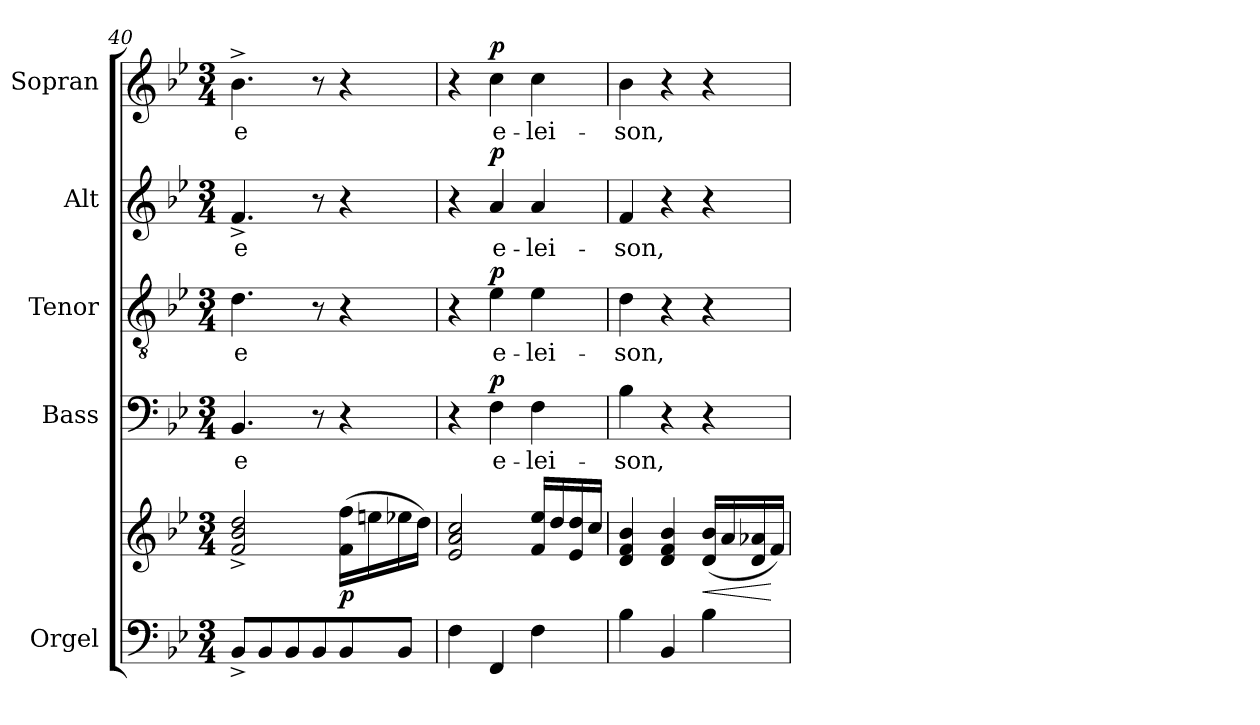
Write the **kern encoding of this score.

**kern	**kern	**dynam	**kern	**text	**dynam	**kern	**text	**dynam	**kern	**text	**dynam	**kern	**text	**dynam
*part5	*part5	*part5	*part4	*part4	*part4	*part3	*part3	*part3	*part2	*part2	*part2	*part1	*part1	*part1
*staff6	*staff5	*staff5/6	*staff4	*staff4	*staff4	*staff3	*staff3	*staff3	*staff2	*staff2	*staff2	*staff1	*staff1	*staff1
*I"Orgel	*	*	*I"Bass	*	*	*I"Tenor	*	*	*I"Alt	*	*	*I"Sopran	*	*
*I'Org.	*	*	*I'B.	*	*	*I'T.	*	*	*I'A.	*	*	*I'S.	*	*
!!LO:LB:g=z
*clefF4	*clefG2	*	*clefF4	*	*	*clefGv2	*	*	*clefG2	*	*	*clefG2	*	*
*k[b-e-]	*k[b-e-]	*	*k[b-e-]	*	*	*k[b-e-]	*	*	*k[b-e-]	*	*	*k[b-e-]	*	*
*B-:	*B-:	*	*B-:	*	*	*B-:	*	*	*B-:	*	*	*B-:	*	*
*M3/4	*M3/4	*	*M3/4	*	*	*M3/4	*	*	*M3/4	*	*	*M3/4	*	*
=40	=40	=40	=40	=40	=40	=40	=40	=40	=40	=40	=40	=40	=40	=40
!	!	!	!	!LO:LY:b	!	!	!LO:LY:b	!	!	!LO:LY:b	!	!	!LO:LY:b	!
8BB-^</L	2f/^< 2b-/^< 2dd/^<	.	4.BB-/	-e	.	4.d\	-e	.	4.f^>/	-e	.	4.b-^>\	-e	.
8BB-/	.	.	.	.	.	.	.	.	.	.	.	.	.	.
8BB-/	.	.	.	.	.	.	.	.	.	.	.	.	.	.
8BB-/	.	.	8r	.	.	8r	.	.	8r	.	.	8r	.	.
!	!	!LO:DY:b	!	!	!	!	!	!	!	!	!	!	!	!
8BB-/	(>16f\ 16ff\LL	p	4r	.	.	4r	.	.	4r	.	.	4r	.	.
.	16een\	.	.	.	.	.	.	.	.	.	.	.	.	.
8BB-/J	16ee-X\	.	.	.	.	.	.	.	.	.	.	.	.	.
.	16dd\JJ)	.	.	.	.	.	.	.	.	.	.	.	.	.
=41	=41	=41	=41	=41	=41	=41	=41	=41	=41	=41	=41	=41	=41	=41
4F\	2e-/ 2a/ 2cc/	.	4r	.	.	4r	.	.	4r	.	.	4r	.	.
!	!	!	!	!LO:LY:b	!LO:DY:a	!	!LO:LY:b	!LO:DY:a	!	!LO:LY:b	!LO:DY:a	!	!LO:LY:b	!LO:DY:a
4FF/	.	.	4F\	e-	p	4e-\	e-	p	4a/	e-	p	4cc\	e-	p
!	!	!	!	!LO:LY:b	!	!	!LO:LY:b	!	!	!LO:LY:b	!	!	!LO:LY:b	!
4F\	16f/ 16ee-/LL	.	4F\	-lei-	.	4e-\	-lei-	.	4a/	-lei-	.	4cc\	-lei-	.
.	16dd/	.	.	.	.	.	.	.	.	.	.	.	.	.
.	16e-/ 16dd/	.	.	.	.	.	.	.	.	.	.	.	.	.
.	16cc/JJ	.	.	.	.	.	.	.	.	.	.	.	.	.
=42	=42	=42	=42	=42	=42	=42	=42	=42	=42	=42	=42	=42	=42	=42
!	!	!	!	!LO:LY:b	!	!	!LO:LY:b	!	!	!LO:LY:b	!	!	!LO:LY:b	!
4B-\	4d/ 4f/ 4b-/	.	4B-\	-son,	.	4d\	-son,	.	4f/	-son,	.	4b-\	-son,	.
4BB-/	4d/ 4f/ 4b-/	.	4r	.	.	4r	.	.	4r	.	.	4r	.	.
!	!	!LO:HP:b	!	!	!	!	!	!	!	!	!	!	!	!
4B-\	(<16d/ 16b-/LL	<	4r	.	.	4r	.	.	4r	.	.	4r	.	.
.	16a/	.	.	.	.	.	.	.	.	.	.	.	.	.
.	16d/ 16a-X/	.	.	.	.	.	.	.	.	.	.	.	.	.
.	16f/JJ)	[	.	.	.	.	.	.	.	.	.	.	.	.
=	=	=	=	=	=	=	=	=	=	=	=	=	=	=
*-	*-	*-	*-	*-	*-	*-	*-	*-	*-	*-	*-	*-	*-	*-
